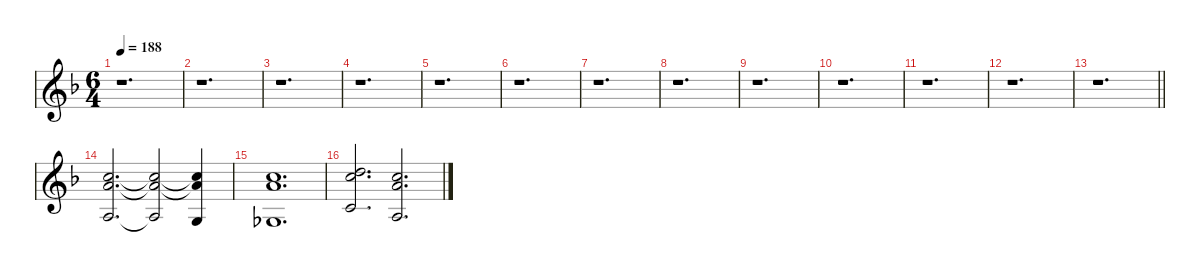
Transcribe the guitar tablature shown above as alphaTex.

\defaultSystemsLayout 4
\hideDynamics
\bracketExtendMode nobrackets
\singleTrackTrackNamePolicy hidden
\multiTrackTrackNamePolicy hidden
\firstSystemTrackNameMode fullname
\firstSystemTrackNameOrientation horizontal
\otherSystemsTrackNameOrientation horizontal
\track ("Piano 2" "Piano 2") {defaultSystemsLayout 8 instrument rockorgan}
\staff {score}
\tuning (E4 A3 F3 D3 A2 D2)
\ts (6 4)
\tempo 188
\clef g2
\ks dminor
r.1{d dy f beam Down} |
r.1{d beam Down} |
r.1{d beam Down} |
r.1{d beam Down} |
r.1{d beam Down} |
r.1{d beam Down} |
r.1{d beam Down} |
r.1{d beam Down} |
r.1{d beam Down} |
r.1{d beam Down} |
r.1{d beam Down} |
r.1{d beam Down} |
\barLineRight lightlight
r.1{d beam Down} |
(19.3{acc forcenatural} 19.4{acc forcenatural} 12.5{acc forcenatural}).2{d beam Up} (19.3{t acc forcenatural} 19.4{t acc forcenatural} 12.5{t acc forcenatural}).2{beam Up} (19.3{t acc forcenatural} 19.4{t acc forcenatural} 17.6{acc forcenatural}).4{beam Up} |
(19.3{acc forcenatural} 19.4{acc forcenatural} 16.6{acc b}).1{d beam Up} |
(21.3{acc forcenatural} 22.4{acc forcenatural} 22.6{acc forcenatural}).2{d beam Up} (19.3{acc forcenatural} 19.4{acc forcenatural} 19.6{acc forcenatural}).2{d beam Up}
